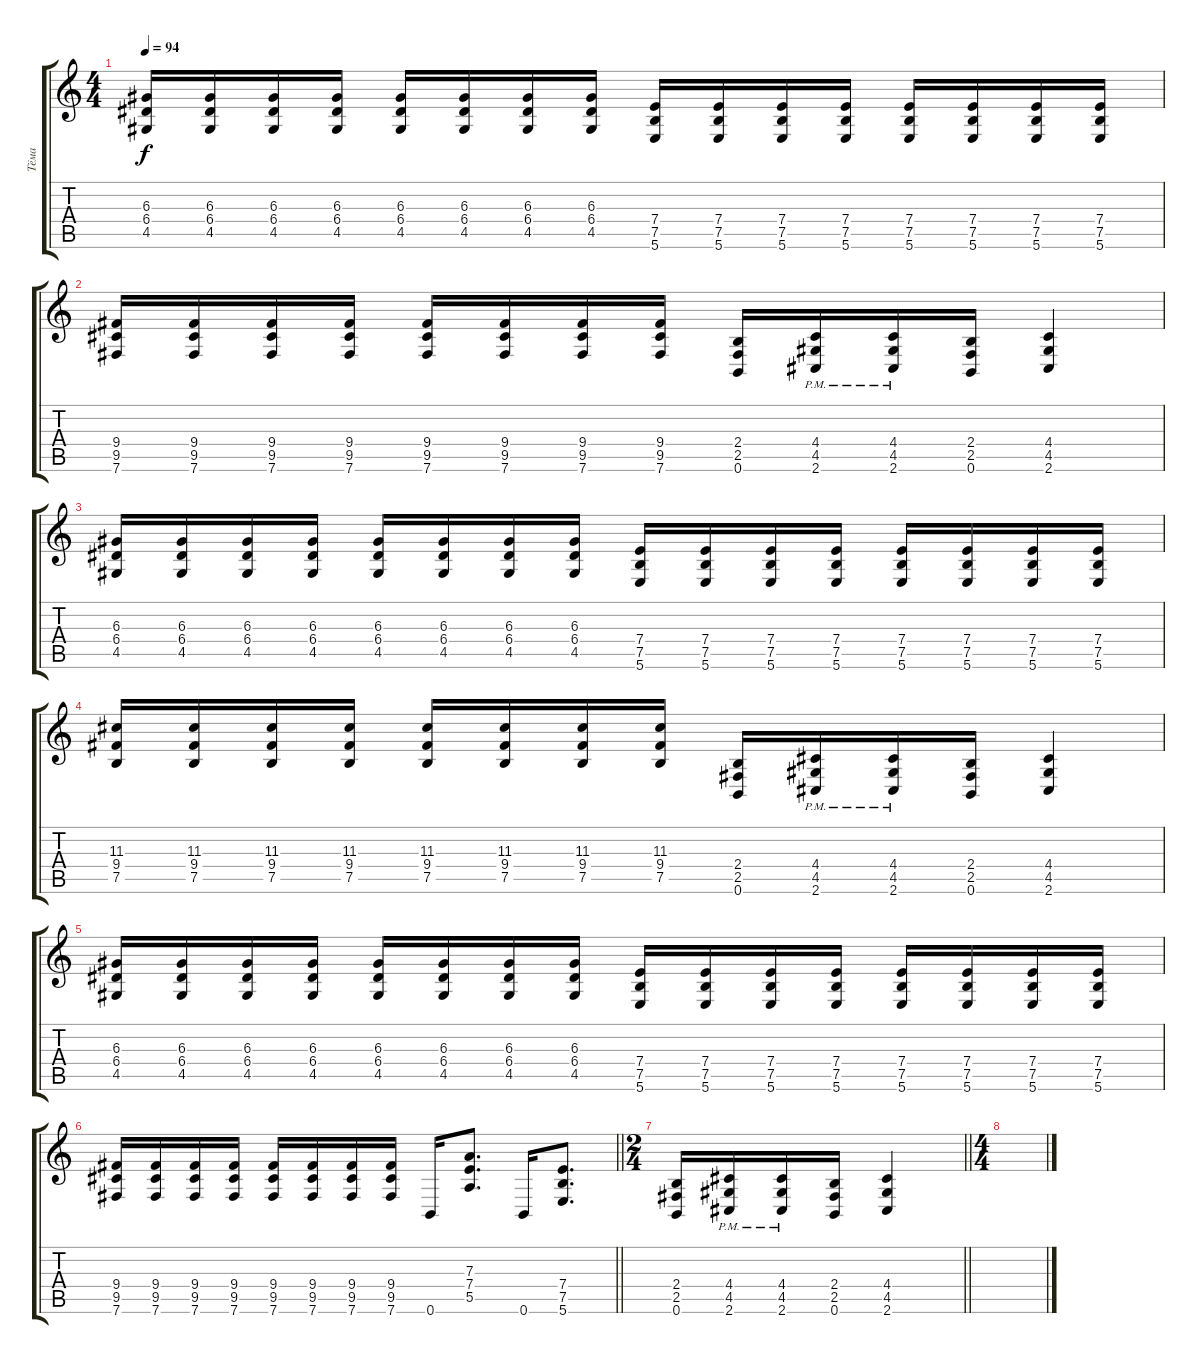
\track ("Тёма" "Тёма") {instrument distortionguitar}
\staff {score tabs}
\tuning (B3 Gb3 D3 A2 E2 B1) {hide}
\ts (4 4)
\tempo 94
\clef g2
\ks c
(6.3 6.4 4.5).16{dy f} (6.3 6.4 4.5).16 (6.3 6.4 4.5).16 (6.3 6.4 4.5).16 (6.3 6.4 4.5).16 (6.3 6.4 4.5).16 (6.3 6.4 4.5).16 (6.3 6.4 4.5).16 (7.4 7.5 5.6).16 (7.4 7.5 5.6).16 (7.4 7.5 5.6).16 (7.4 7.5 5.6).16 (7.4 7.5 5.6).16 (7.4 7.5 5.6).16 (7.4 7.5 5.6).16 (7.4 7.5 5.6).16 |
(9.4 9.5 7.6).16 (9.4 9.5 7.6).16 (9.4 9.5 7.6).16 (9.4 9.5 7.6).16 (9.4 9.5 7.6).16 (9.4 9.5 7.6).16 (9.4 9.5 7.6).16 (9.4 9.5 7.6).16 (2.4 2.5 0.6).16 (4.4{pm} 4.5{pm} 2.6{pm}).16 (4.4{pm} 4.5{pm} 2.6{pm}).16 (2.4 2.5 0.6).16 (4.4 4.5 2.6).4 |
(6.3 6.4 4.5).16 (6.3 6.4 4.5).16 (6.3 6.4 4.5).16 (6.3 6.4 4.5).16 (6.3 6.4 4.5).16 (6.3 6.4 4.5).16 (6.3 6.4 4.5).16 (6.3 6.4 4.5).16 (7.4 7.5 5.6).16 (7.4 7.5 5.6).16 (7.4 7.5 5.6).16 (7.4 7.5 5.6).16 (7.4 7.5 5.6).16 (7.4 7.5 5.6).16 (7.4 7.5 5.6).16 (7.4 7.5 5.6).16 |
(11.3 9.4 7.5).16 (11.3 9.4 7.5).16 (11.3 9.4 7.5).16 (11.3 9.4 7.5).16 (11.3 9.4 7.5).16 (11.3 9.4 7.5).16 (11.3 9.4 7.5).16 (11.3 9.4 7.5).16 (2.4 2.5 0.6).16 (4.4{pm} 4.5{pm} 2.6{pm}).16 (4.4{pm} 4.5{pm} 2.6{pm}).16 (2.4 2.5 0.6).16 (4.4 4.5 2.6).4 |
(6.3 6.4 4.5).16 (6.3 6.4 4.5).16 (6.3 6.4 4.5).16 (6.3 6.4 4.5).16 (6.3 6.4 4.5).16 (6.3 6.4 4.5).16 (6.3 6.4 4.5).16 (6.3 6.4 4.5).16 (7.4 7.5 5.6).16 (7.4 7.5 5.6).16 (7.4 7.5 5.6).16 (7.4 7.5 5.6).16 (7.4 7.5 5.6).16 (7.4 7.5 5.6).16 (7.4 7.5 5.6).16 (7.4 7.5 5.6).16 |
\barLineRight lightlight
(9.4 9.5 7.6).16 (9.4 9.5 7.6).16 (9.4 9.5 7.6).16 (9.4 9.5 7.6).16 (9.4 9.5 7.6).16 (9.4 9.5 7.6).16 (9.4 9.5 7.6).16 (9.4 9.5 7.6).16 0.6.16 (7.3 7.4 5.5).8{d} 0.6.16 (7.4 7.5 5.6).8{d} |
\ts (2 4)
\barLineRight lightlight
(2.4 2.5 0.6).16 (4.4{pm} 4.5{pm} 2.6{pm}).16 (4.4{pm} 4.5{pm} 2.6{pm}).16 (2.4 2.5 0.6).16 (4.4 4.5 2.6).4 |
\ts (4 4)
